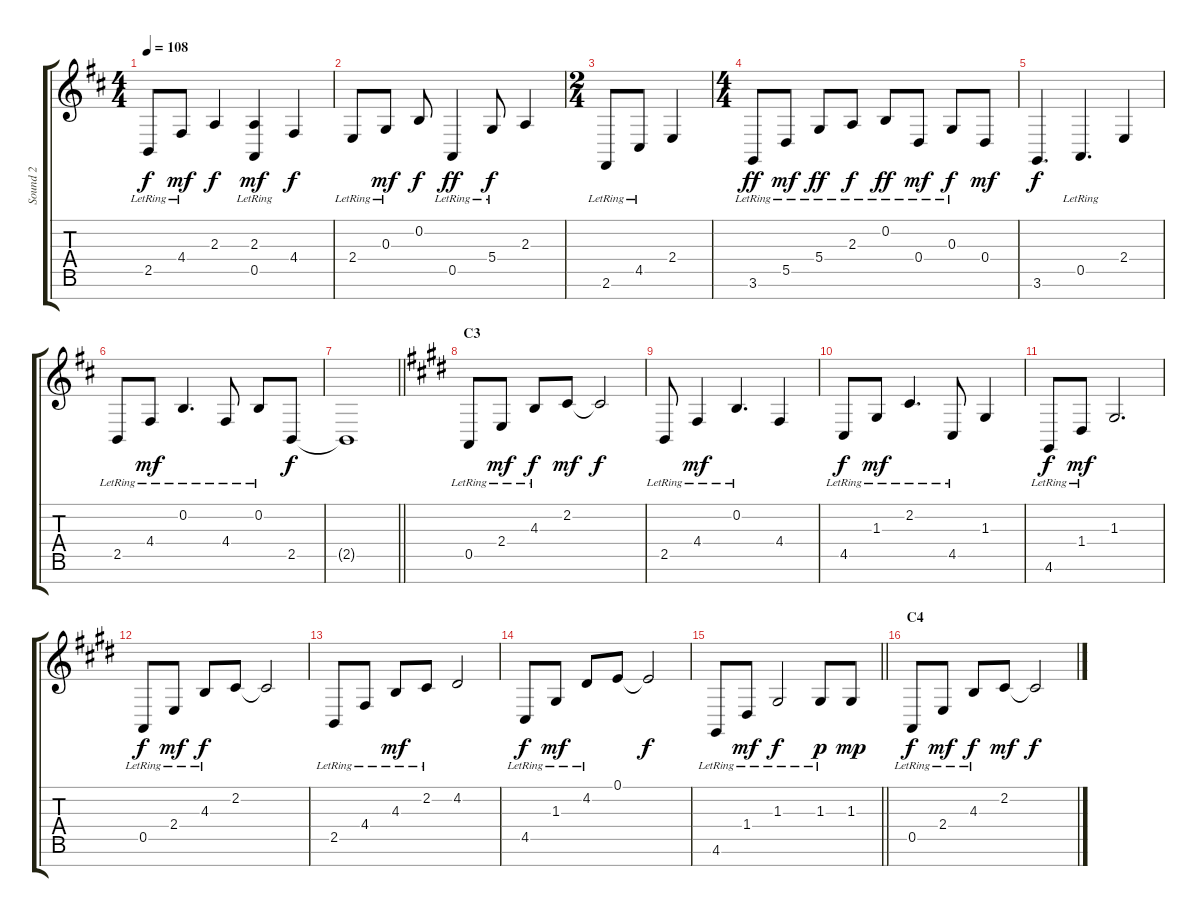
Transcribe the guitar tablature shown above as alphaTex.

\track ("Sound 2" "Sound 2") {instrument acousticgrandpiano}
\staff {score tabs}
\tuning (E4 B3 G3 D3 A2 E2 B1) {hide}
\ts (4 4)
\tempo 108
\clef g2
\ks d
2.5{lr}.8{dy f} 4.4{lr}.8{dy mf} 2.3.4{dy f} (2.3{lr} 0.5{lr}).4{dy mf} 4.4.4{dy f} |
2.4{lr}.8 0.3{lr}.8{dy mf} 0.2.8{dy f} 0.5{lr}.4{dy ff} 5.4{lr}.8{dy f} 2.3.4 |
\ts (2 4)
2.6{lr}.8 4.5{lr}.8 2.4.4 |
\ts (4 4)
3.6{lr}.8{dy ff} 5.5{lr}.8{dy mf} 5.4{lr}.8{dy ff} 2.3{lr}.8{dy f} 0.2{lr}.8{dy ff} 0.4{lr}.8{dy mf} 0.3{lr}.8{dy f} 0.4.8{dy mf} |
3.6.4{d dy f} 0.5{lr}.4{d} 2.4.4 |
2.5{lr}.8 4.4{lr}.8{dy mf} 0.2{lr}.4{d} 4.4{lr}.8 0.2{lr}.8 2.5.8{dy f} |
\barLineRight lightlight
2.5{t}.1 |
\section ("" "C3")
\ks e
0.5{lr}.8 2.4{lr}.8{dy mf} 4.3{lr}.8{dy f} 2.2.8{dy mf} 2.2{t}.2{dy f} |
2.5{lr}.8 4.4{lr}.4{dy mf} 0.2{lr}.4{d} 4.4.4 |
4.5{lr}.8{dy f} 1.3{lr}.8{dy mf} 2.2{lr}.4{d} 4.5{lr}.8 1.3.4 |
4.6{lr}.8{dy f} 1.4{lr}.8{dy mf} 1.3.2{d} |
0.5{lr}.8{dy f} 2.4{lr}.8{dy mf} 4.3{lr}.8{dy f} 2.2.8 2.2{t}.2 |
2.5{lr}.8 4.4{lr}.8 4.3{lr}.8{dy mf} 2.2{lr}.8 4.2.2 |
4.5{lr}.8{dy f} 1.3{lr}.8{dy mf} 4.2{lr}.8 0.1.8 0.1{t}.2{dy f} |
\barLineRight lightlight
4.6{lr}.8 1.4{lr}.8{dy mf} 1.3{lr}.2{dy f} 1.3{lr}.8{dy p} 1.3.8{dy mp} |
\section ("" "C4")
0.5{lr}.8{dy f} 2.4{lr}.8{dy mf} 4.3{lr}.8{dy f} 2.2.8{dy mf} 2.2{t}.2{dy f}
